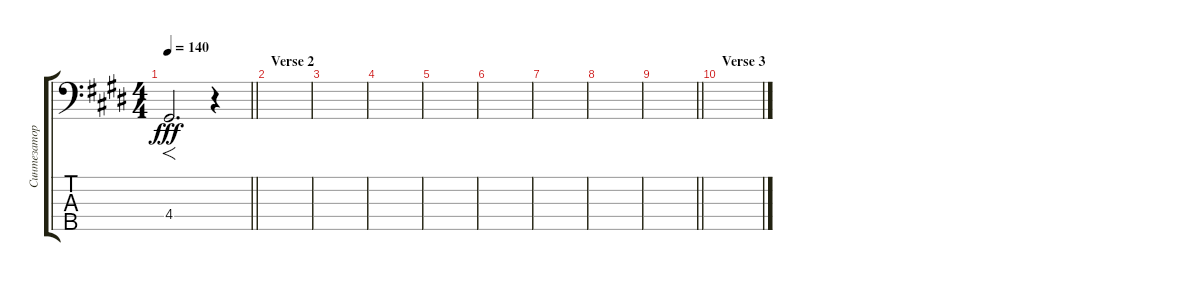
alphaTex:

\track ("Синтезатор" "Синтезатор") {instrument electricbassfinger}
\staff {score tabs}
\tuning (G2 D2 A1 E1 B0) {hide}
\ts (4 4)
\tempo 140
\clef f4
\barLineRight lightlight
\ks c#minor
4.4.2{f d dy fff} r.4 |
\section ("" "Verse 2")
|
|
|
|
|
|
|
\barLineRight lightlight
|
\section ("" "Verse 3")
